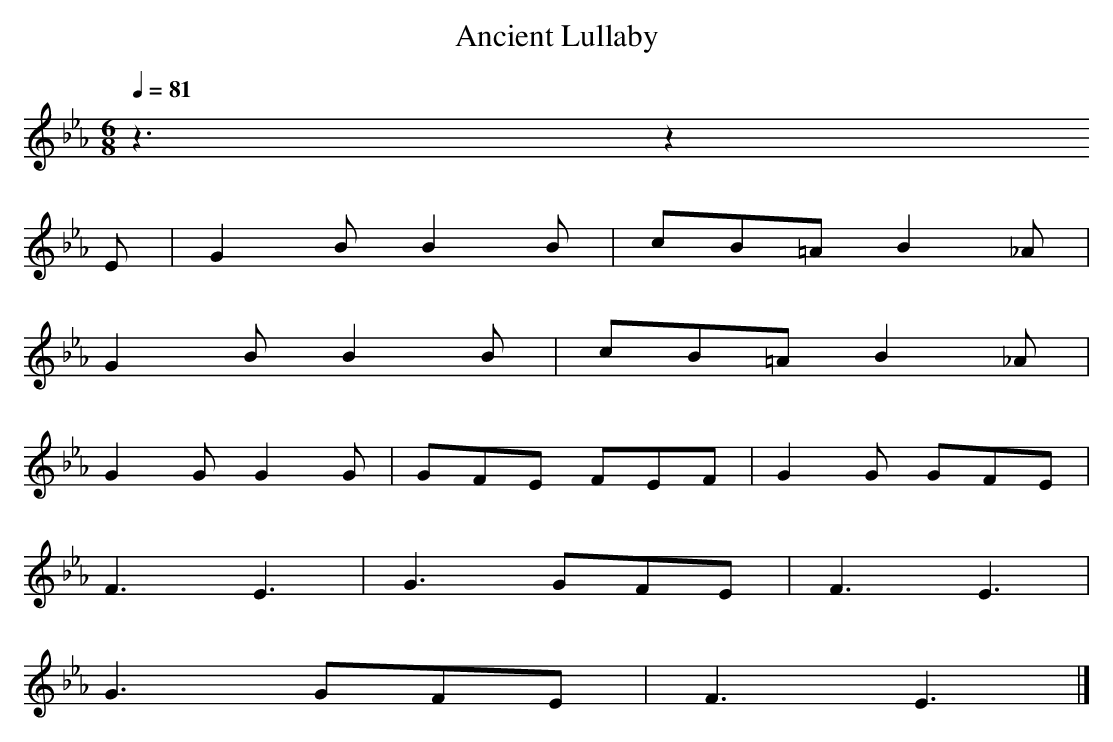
X:1
T: Ancient Lullaby
M: 6/8
L: 1/8
Q: 1/4=81
K: Eb % 3 flats
V: 1
z3 z2
E | G2B B2B | cB=A B2_A |
G2B B2B | cB=A B2_A |
G2G G2G | GFE FEF | G2G GFE |
F3 E3 | G3 GFE | F3 E3 |
G3 GFE | F3 E3 |]
